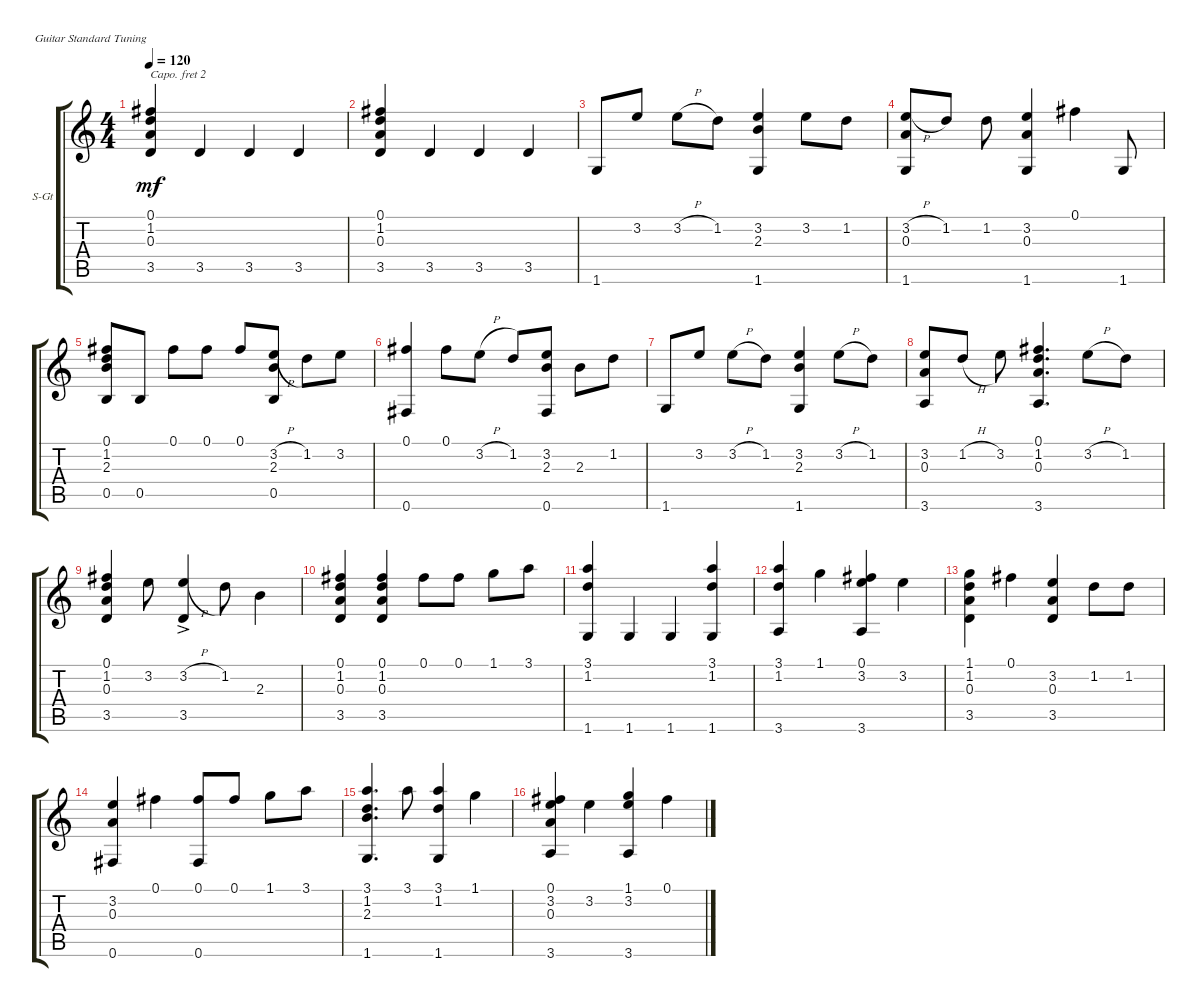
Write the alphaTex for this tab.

\defaultSystemsLayout 4
\bracketExtendMode groupsimilarinstruments
\firstSystemTrackNameOrientation horizontal
\otherSystemsTrackNameOrientation horizontal
\track ("Steel Guitar" "S-Gt") {instrument acousticguitarsteel}
\staff {score tabs}
\capo 2
\tuning (E4 B3 G3 D3 A2 E2)
\ts (4 4)
\tempo 120
\clef g2
\ks c
(3.5 1.2 0.1 0.3).4{dy mf} 3.5.4 3.5.4 3.5.4 |
(3.5 1.2 0.1 0.3).4 3.5.4 3.5.4 3.5.4 |
1.6.8 3.2.8 3.2{h}.8 1.2.8 (3.2 1.6 2.3).4 3.2.8 1.2.8 |
(3.2{h} 1.6 0.3).8 1.2.8 1.2.8 (3.2 1.6 0.3).4 0.1.4 1.6.8 |
(0.5 0.1 2.3 1.2).8 0.5.8 0.1.8 0.1.8 0.1.8 (3.2{h} 0.5 2.3).8 1.2.8 3.2.8 |
(0.1 0.6).4 0.1.8 3.2{h}.8 1.2.8 (3.2 0.6 2.3).8 2.3.8 1.2.8 |
1.6.8 3.2.8 3.2{h}.8 1.2.8 (3.2 1.6 2.3).4 3.2{h}.8 1.2.8 |
(3.2 3.6 0.3).8 1.2{h}.8 3.2.8 (0.1 3.6 0.3 1.2).4{d} 3.2{h}.8 1.2.8 |
(1.2 3.5 0.3 0.1).4 3.2.8 (3.2{h ac} 3.5).4 1.2.8 2.3.4 |
(1.2 3.5 0.3 0.1).4 (1.2 3.5 0.3 0.1).4 0.1.8 0.1.8 1.1.8 3.1.8 |
(1.6 1.2 3.1).4 1.6.4 1.6.4 (1.6 1.2 3.1).4 |
(3.6 1.2 3.1).4 1.1.4 (0.1 3.6 3.2).4 3.2.4 |
(3.5 1.2 1.1 0.3).4 0.1.4 (3.2 0.3 3.5).4 1.2.8 1.2.8 |
(0.6 0.3 3.2).4 0.1.4 (0.1 0.6).8 0.1.8 1.1.8 3.1.8 |
(3.1 1.6 2.3 1.2).4{d} 3.1.8 (3.1 1.6 1.2).4 1.1.4 |
(0.1 3.6 3.2 0.3).4 3.2.4 (1.1 3.6 3.2).4 0.1.4
